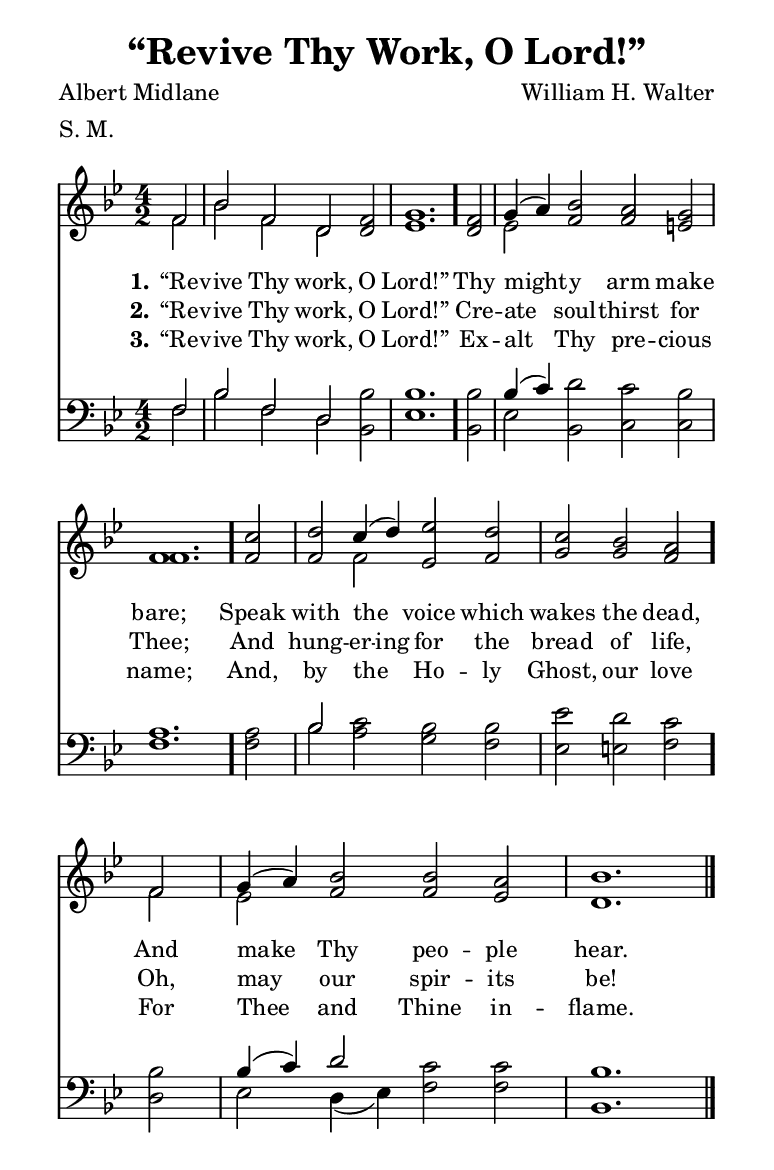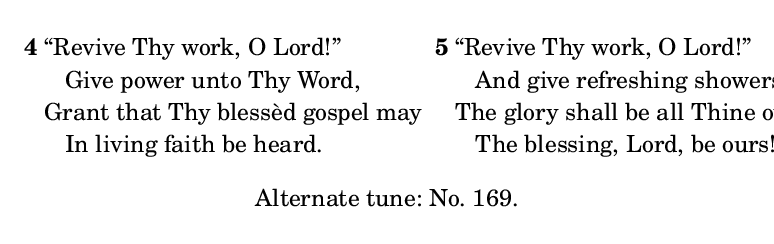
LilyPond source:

\include "common/global.ily"
\paper {
  \include "common/paper.ily"
  ragged-bottom = ##t
}

\header{
  hymnnumber = "377"
  title = "“Revive Thy Work, O Lord!”"
  tunename = "Festal Song"
  meter = "S. M."
  poet = "Albert Midlane" % see https://hymnary.org/text/revive_thy_work_o_lord_thy_mighty_arm
  composer = "William H. Walter" % see https://hymnary.org/tune/festal_song_walter
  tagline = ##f
}

global = {
  \include "common/overrides.ily"
  \override Staff.TimeSignature.style = #'numbered
  \time 4/2
  \override Score.MetronomeMark.transparent = ##t % hide all fermata changes too
  \tempo 2=80
  \key bes \major
  \partial 2
  \autoBeamOff
}

notesSoprano = {
\global
\relative c' {

  f2 | bes f d f | g1.
  f2 | g4( a) bes2 a g | f1. \eogbreak
  c'2 | d c4( d) ees2 d | c bes a
  f2 | g4( a) bes2 bes a | bes1.

  \bar "|."

}
}

notesAlto = {
\global
\relative e' {

  f2 | bes f d d | ees1.
  d2 | ees f f e | f1.
  f2 | f f ees f | g g f
  f2 | ees f f ees | d1.

}
}

notesTenor = {
\global
\relative a {

  f2 | bes f d bes' | bes1.
  bes2 | bes4( c) d2 c bes | a1.
  a2 | bes c bes bes | ees d c
  bes2 | bes4( c) d2 c c | bes1.

}
}

notesBass = {
\global
\relative f {

  f2 | bes f d bes | ees1.
  bes2 | ees bes c c | f1.
  f2 | bes a g f | ees e f
  d2 | ees d4( ees) f2 f | bes,1.

}
}

wordsA = \lyricmode {
\set stanza = "1."

“Re -- vive Thy work, O Lord!” \bar "."
Thy might -- y arm make bare; \bar "."
Speak with the voice which wakes the dead, \bar "."
And make Thy peo -- ple hear. \bar "."

}

wordsB = \lyricmode {
\set stanza = "2."

“Re -- vive Thy work, O Lord!”
Cre -- ate soul -- thirst for Thee;
And hung -- { \mon } er -- ing { \moff } for the bread of life,
Oh, may our spir -- its be!
}

wordsC = \lyricmode {
\set stanza = "3."

“Re -- vive Thy work, O Lord!”
Ex -- alt Thy pre -- cious name;
And, by the Ho -- ly Ghost, our love
For Thee and Thine in -- flame.

}

wordsD = \markuplist {

\line { “Revive Thy work, O Lord!” }
\line { { \hspace #2 } Give power unto Thy Word, }
\line { Grant that Thy blessèd gospel may }
\line { { \hspace #2 } In living faith be heard. }

}

wordsE = \markuplist {

\line { “Revive Thy work, O Lord!” }
\line { { \hspace #2 } And give refreshing showers; }
\line { The glory shall be all Thine own, }
\line { { \hspace #2 } The blessing, Lord, be ours! }

}

\score {
  \context ChoirStaff <<
    \context Staff = upper <<
      \set Staff.autoBeaming = ##f
      \set ChoirStaff.systemStartDelimiter = #'SystemStartBar
      \set ChoirStaff.printPartCombineTexts = ##f
      \partcombine #'(2 . 11) \notesSoprano \notesAlto
      \context NullVoice = sopranos { \voiceOne << \notesSoprano >> }
      \context Lyrics = one   \lyricsto sopranos \wordsA
      \context Lyrics = two   \lyricsto sopranos \wordsB
      \context Lyrics = three \lyricsto sopranos \wordsC
    >>
    \context Staff = men <<
      \set Staff.autoBeaming = ##f
      \clef bass
      \set ChoirStaff.printPartCombineTexts = ##f
      \partcombine #'(2 . 11) \notesTenor \notesBass
    >>
  >>
  \layout {
    \include "common/layout.ily"
  }
  #(cond ((ly:get-option 'eog-midi-permitted) #{ \midi{
    \include "common/midi.ily"
  } #}))
}

\markup { \fontsize #0.3 \vcenter \column { \vspace #1 \fill-line {
  \null
  \line{ \bold 4 \column { \wordsD } }
  \null
  \line{ \bold 5 \column { \wordsE } }
  \null
  }
  \vspace #1
  \fill-line { \line { Alternate tune: No. 169. } }
} }

\version "2.19.49"  % necessary for upgrading to future LilyPond versions.

% vi:set et ts=2 sw=2 ai nocindent syntax=lilypond:
